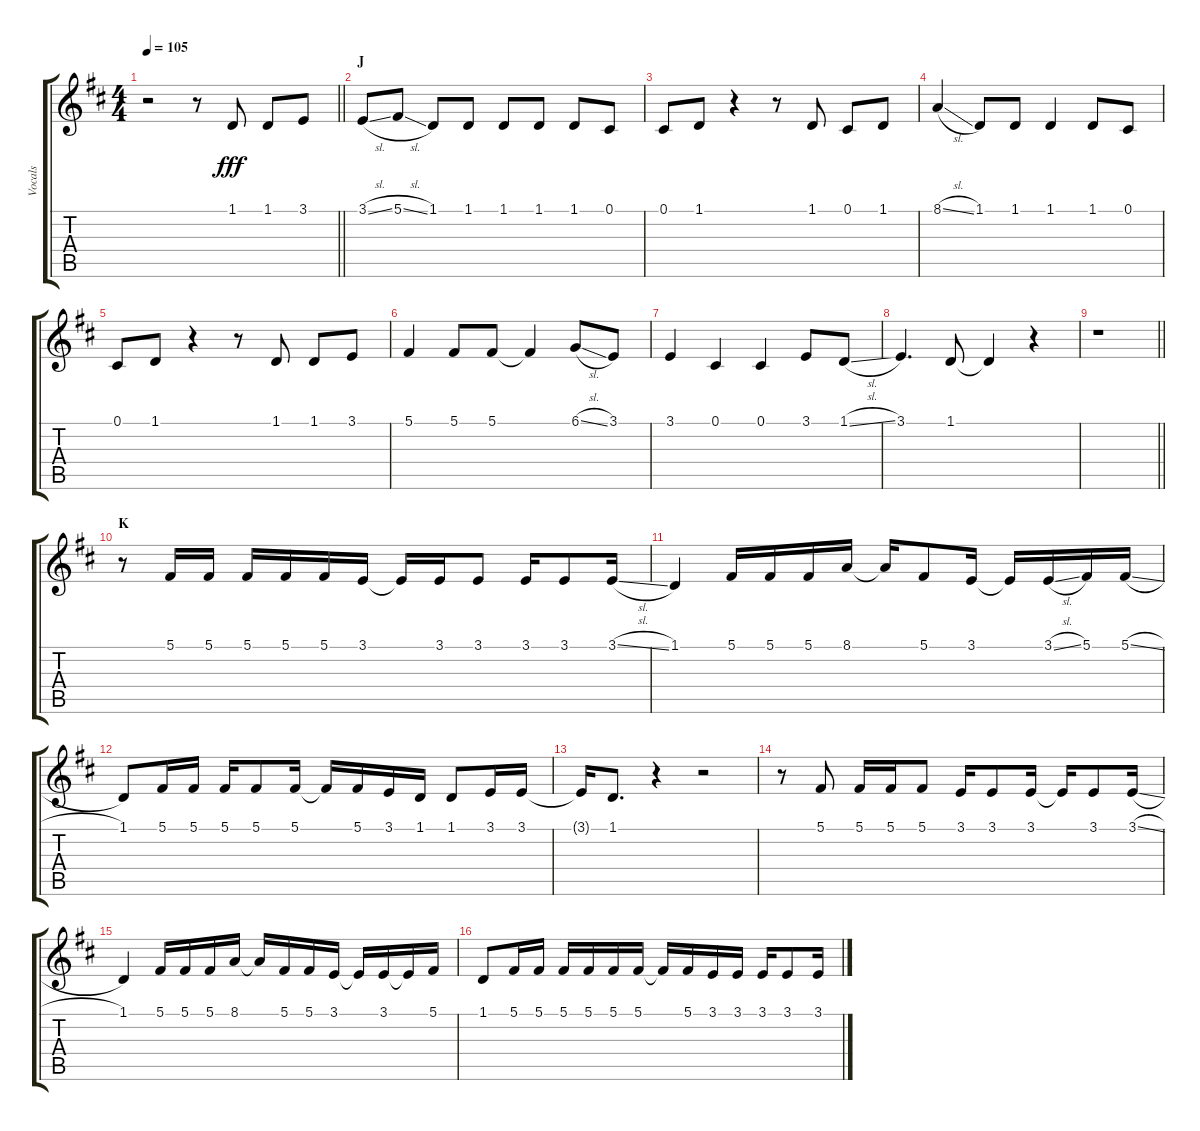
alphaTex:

\track ("Vocals" "Vocals") {instrument voiceoohs}
\staff {score tabs}
\tuning (Db4 Ab3 E3 B2 Gb2 B1) {hide}
\ts (4 4)
\tempo 105
\clef g2
\barLineRight lightlight
\ks d
r.2{dy fff} r.8 1.1.8 1.1.8 3.1.8 |
\section ("" "J")
3.1{sl}.8 5.1{sl}.8 1.1.8 1.1.8 1.1.8 1.1.8 1.1.8 0.1.8 |
0.1.8 1.1.8 r.4 r.8 1.1.8 0.1.8 1.1.8 |
8.1{sl}.4 1.1.8 1.1.8 1.1.4 1.1.8 0.1.8 |
0.1.8 1.1.8 r.4 r.8 1.1.8 1.1.8 3.1.8 |
5.1.4 5.1.8 5.1.8 5.1{t}.4 6.1{sl}.8 3.1.8 |
3.1.4 0.1.4 0.1.4 3.1.8 1.1{sl}.8 |
3.1.4{d} 1.1.8 1.1{t}.4 r.4 |
\barLineRight lightlight
r.1 |
\section ("" "K")
r.8 5.1.16 5.1.16 5.1.16 5.1.16 5.1.16 3.1.16 3.1{t}.16 3.1.16 3.1.8 3.1.16 3.1.8 3.1{sl}.16 |
1.1.4 5.1.16 5.1.16 5.1.16 8.1.16 8.1{t}.16 5.1.8 3.1.16 3.1{t}.16 3.1{sl}.16 5.1.16 5.1{sl}.16 |
1.1.8 5.1.16 5.1.16 5.1.16 5.1.8 5.1.16 5.1{t}.16 5.1.16 3.1.16 1.1.16 1.1.8 3.1.16 3.1.16 |
3.1{t}.16 1.1.8{d} r.4 r.2 |
r.8 5.1.8 5.1.16 5.1.16 5.1.8 3.1.16 3.1.8 3.1.16 3.1{t}.16 3.1.8 3.1{sl}.16 |
1.1.4 5.1.16 5.1.16 5.1.16 8.1.16 8.1{t}.16 5.1.16 5.1.16 3.1.16 3.1{t}.16 3.1.16 3.1{t}.16 5.1.16 |
1.1.8 5.1.16 5.1.16 5.1.16 5.1.16 5.1.16 5.1.16 5.1{t}.16 5.1.16 3.1.16 3.1.16 3.1.16 3.1.8 3.1.16
